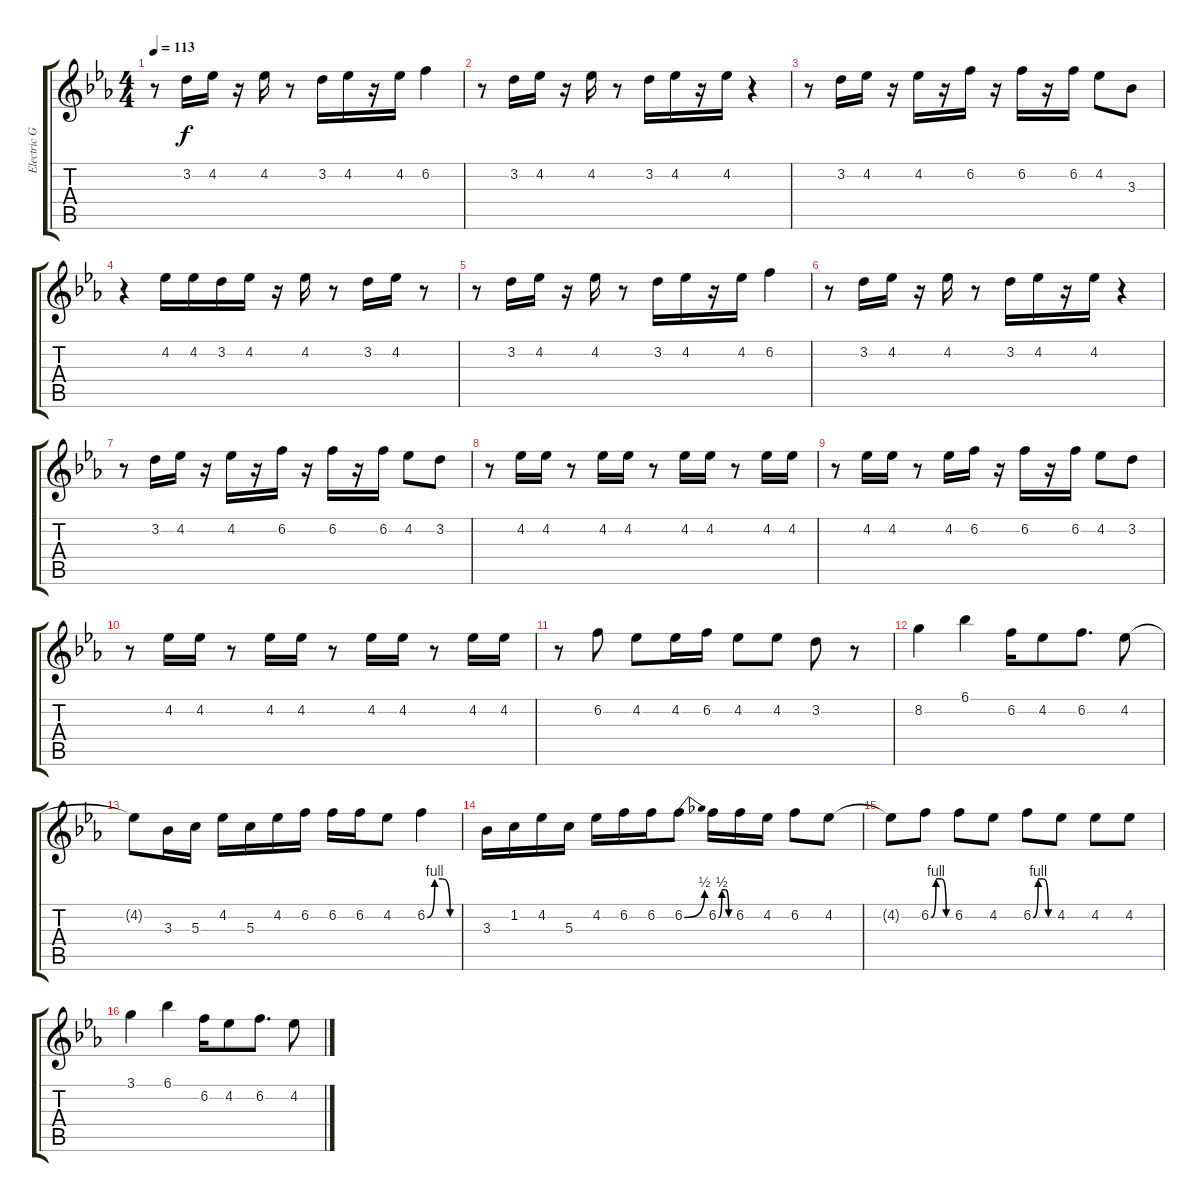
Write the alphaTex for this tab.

\track ("Electric Guitar" "Electric G") {instrument distortionguitar}
\staff {score tabs}
\tuning (E4 B3 G3 D3 A2 E2) {hide}
\ts (4 4)
\tempo 113
\clef g2
\ks eb
r.8{dy f} 3.2.16 4.2.16 r.16 4.2.16 r.8 3.2.16 4.2.16 r.16 4.2.16 6.2.4 |
r.8 3.2.16 4.2.16 r.16 4.2.16 r.8 3.2.16 4.2.16 r.16 4.2.16 r.4 |
r.8 3.2.16 4.2.16 r.16 4.2.16 r.16 6.2.16 r.16 6.2.16 r.16 6.2.16 4.2.8 3.3.8 |
r.4 4.2.16 4.2.16 3.2.16 4.2.16 r.16 4.2.16 r.8 3.2.16 4.2.16 r.8 |
r.8 3.2.16 4.2.16 r.16 4.2.16 r.8 3.2.16 4.2.16 r.16 4.2.16 6.2.4 |
r.8 3.2.16 4.2.16 r.16 4.2.16 r.8 3.2.16 4.2.16 r.16 4.2.16 r.4 |
r.8 3.2.16 4.2.16 r.16 4.2.16 r.16 6.2.16 r.16 6.2.16 r.16 6.2.16 4.2.8 3.2.8 |
r.8 4.2.16 4.2.16 r.8 4.2.16 4.2.16 r.8 4.2.16 4.2.16 r.8 4.2.16 4.2.16 |
r.8 4.2.16 4.2.16 r.8 4.2.16 6.2.16 r.16 6.2.16 r.16 6.2.16 4.2.8 3.2.8 |
r.8 4.2.16 4.2.16 r.8 4.2.16 4.2.16 r.8 4.2.16 4.2.16 r.8 4.2.16 4.2.16 |
r.8 6.2.8 4.2.8 4.2.16 6.2.16 4.2.8 4.2.8 3.2.8 r.8 |
8.2.4 6.1.4 6.2.16 4.2.8 6.2.8{d} 4.2.8 |
4.2{t}.8 3.3.16 5.3.16 4.2.16 5.3.16 4.2.16 6.2.16 6.2.16 6.2.16 4.2.8 6.2{be (custom 0 0 15 4 30 4 45 0 60 0)}.4 |
3.3.16 1.2.16 4.2.16 5.3.16 4.2.16 6.2.16 6.2.16 6.2{be (bend 0 0 60 2)}.8 6.2{be (custom 0 0 15 2 30 2 45 0 60 0)}.16 6.2.16 4.2.16 6.2.8 4.2.8 |
4.2{t}.8 6.2{be (custom 0 0 15 4 30 4 45 0 60 0)}.8 6.2.8 4.2.8 6.2{be (custom 0 0 15 4 30 4 45 0 60 0)}.8 4.2.8 4.2.8 4.2.8 |
3.1.4 6.1.4 6.2.16 4.2.8 6.2.8{d} 4.2.8
